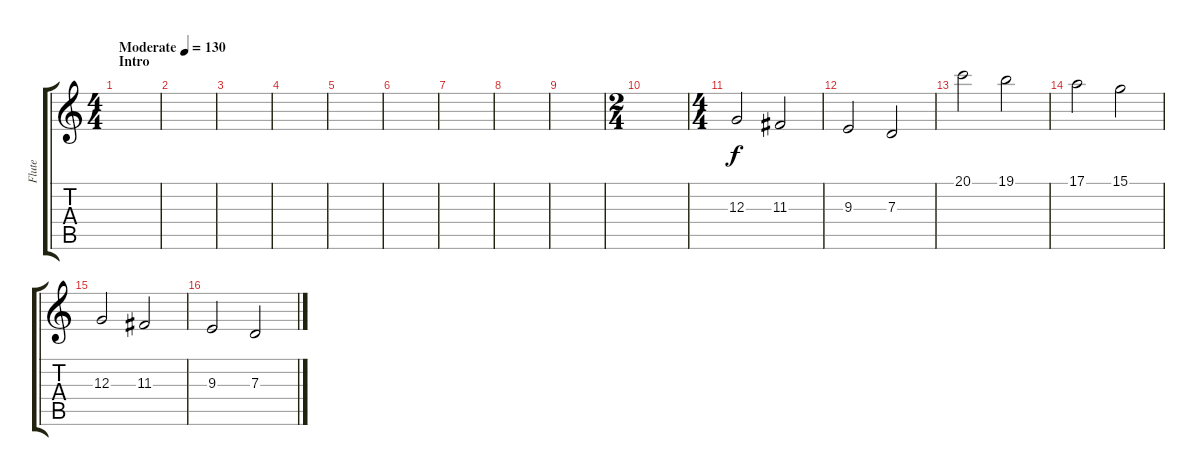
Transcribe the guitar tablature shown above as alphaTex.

\track ("Flute" "Flute") {instrument flute}
\staff {score tabs}
\tuning (E4 B3 G3 D3 A2 E2) {hide}
\ts (4 4)
\section ("" "Intro")
\tempo (130 "Moderate")
\clef g2
\ks c
|
|
|
|
|
|
|
|
|
\ts (2 4)
|
\ts (4 4)
12.3.2 11.3.2 |
9.3.2 7.3.2 |
20.1.2 19.1.2 |
17.1.2 15.1.2 |
12.3.2 11.3.2 |
9.3.2 7.3.2
